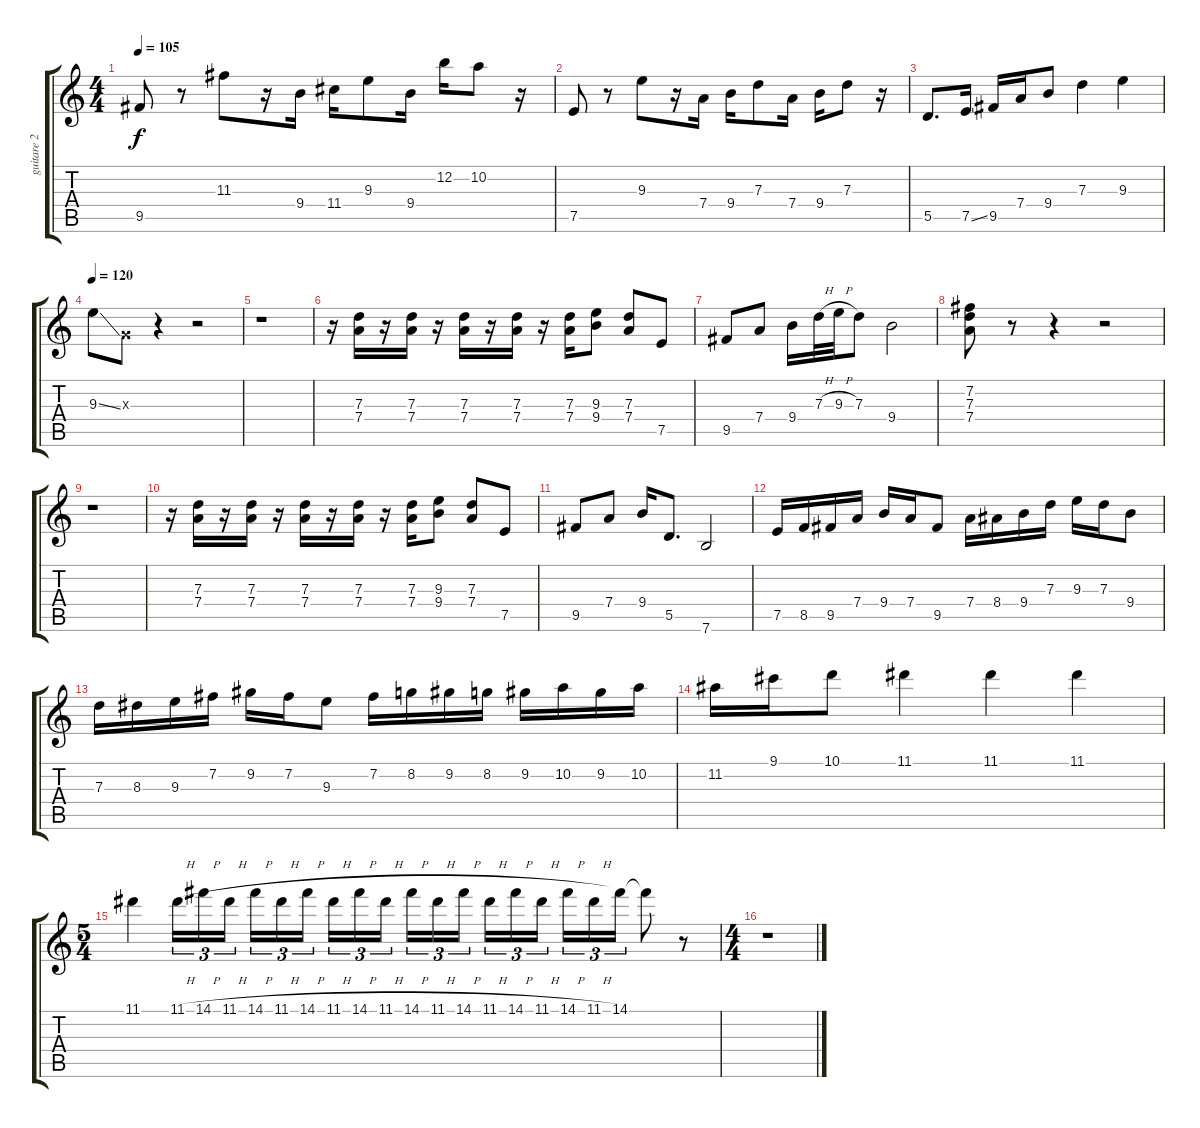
\track ("guitare 2" "guitare 2") {instrument distortionguitar}
\staff {score tabs}
\tuning (E4 B3 G3 D3 A2 E2) {hide}
\ts (4 4)
\tempo 105
\clef g2
\ks c
9.5.8{dy f} r.8 11.3.8 r.16 9.4.16 11.4.16 9.3.8 9.4.16 12.2.16 10.2.8 r.16 |
7.5.8 r.8 9.3.8 r.16 7.4.16 9.4.16 7.3.8 7.4.16 9.4.16 7.3.8 r.16 |
5.5.8{d} 7.5{ss}.16 9.5.16 7.4.16 9.4.8 7.3.4 9.3.4 |
\tempo 120
9.3{ss}.8 0.3{x}.8 r.4 r.2 |
r.1 |
r.16 (7.3 7.4).16 r.16 (7.3 7.4).16 r.16 (7.3 7.4).16 r.16 (7.3 7.4).16 r.16 (7.3 7.4).16 (9.3 9.4).8 (7.3 7.4).8 7.5.8 |
9.5.8 7.4.8 9.4.16 7.3{h}.32 9.3{h}.32 7.3.8 9.4.2 |
(7.2 7.3 7.4).8 r.8 r.4 r.2 |
r.1 |
r.16 (7.3 7.4).16 r.16 (7.3 7.4).16 r.16 (7.3 7.4).16 r.16 (7.3 7.4).16 r.16 (7.3 7.4).16 (9.3 9.4).8 (7.3 7.4).8 7.5.8 |
9.5.8 7.4.8 9.4.16 5.5.8{d} 7.6.2 |
7.5.16 8.5.16 9.5.16 7.4.16 9.4.16 7.4.16 9.5.8 7.4.16 8.4.16 9.4.16 7.3.16 9.3.16 7.3.16 9.4.8 |
7.3.16 8.3.16 9.3.16 7.2.16 9.2.16 7.2.16 9.3.8 7.2.16 8.2.16 9.2.16 8.2.16 9.2.16 10.2.16 9.2.16 10.2.16 |
11.2.16 9.1.16 10.1.8 11.1.4 11.1.4 11.1.4 |
\ts (5 4)
11.1.4 11.1{h}.16{tu (3 2)} 14.1{h}.16{tu (3 2)} 11.1{h}.16{tu (3 2)} 14.1{h}.16{tu (3 2)} 11.1{h}.16{tu (3 2)} 14.1{h}.16{tu (3 2)} 11.1{h}.16{tu (3 2)} 14.1{h}.16{tu (3 2)} 11.1{h}.16{tu (3 2)} 14.1{h}.16{tu (3 2)} 11.1{h}.16{tu (3 2)} 14.1{h}.16{tu (3 2)} 11.1{h}.16{tu (3 2)} 14.1{h}.16{tu (3 2)} 11.1{h}.16{tu (3 2)} 14.1{h}.16{tu (3 2)} 11.1{h}.16{tu (3 2)} 14.1.16{tu (3 2)} 14.1{t}.8 r.8 |
\ts (4 4)
r.1
